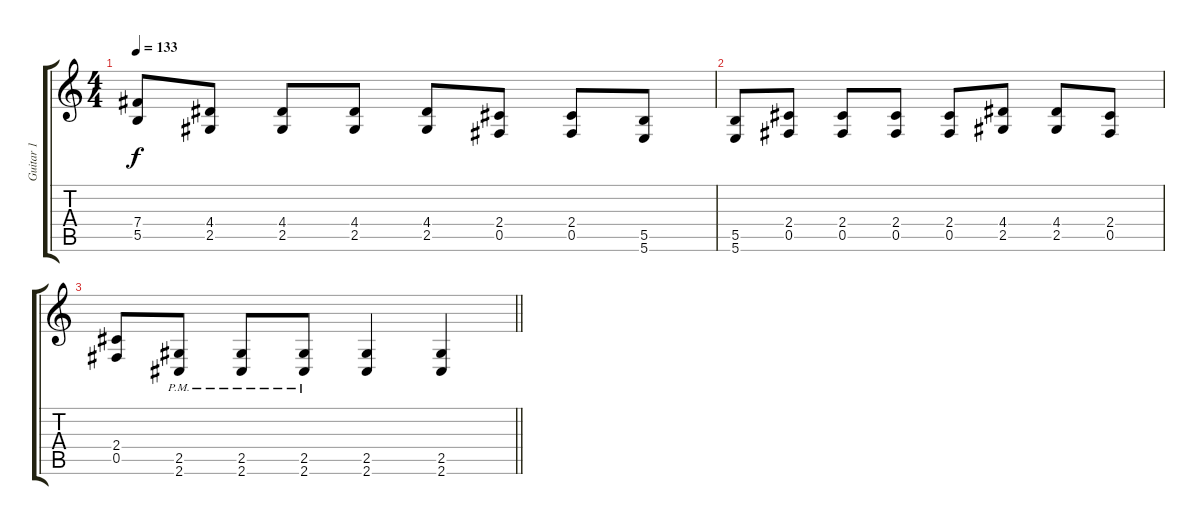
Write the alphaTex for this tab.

\track ("Guitar 1" "Guitar 1") {instrument distortionguitar}
\staff {score tabs}
\tuning (Db4 Ab3 E3 B2 Gb2 B1) {hide}
\ts (4 4)
\tempo 133
\clef g2
\ks c
(7.4 5.5).8{dy f} (4.4 2.5).8 (4.4 2.5).8 (4.4 2.5).8 (4.4 2.5).8 (2.4 0.5).8 (2.4 0.5).8 (5.5 5.6).8 |
(5.5 5.6).8 (2.4 0.5).8 (2.4 0.5).8 (2.4 0.5).8 (2.4 0.5).8 (4.4 2.5).8 (4.4 2.5).8 (2.4 0.5).8 |
\barLineRight lightlight
(2.4 0.5).8 (2.5{pm} 2.6{pm}).8 (2.5{pm} 2.6{pm}).8 (2.5{pm} 2.6{pm}).8 (2.5 2.6).4 (2.5 2.6).4
